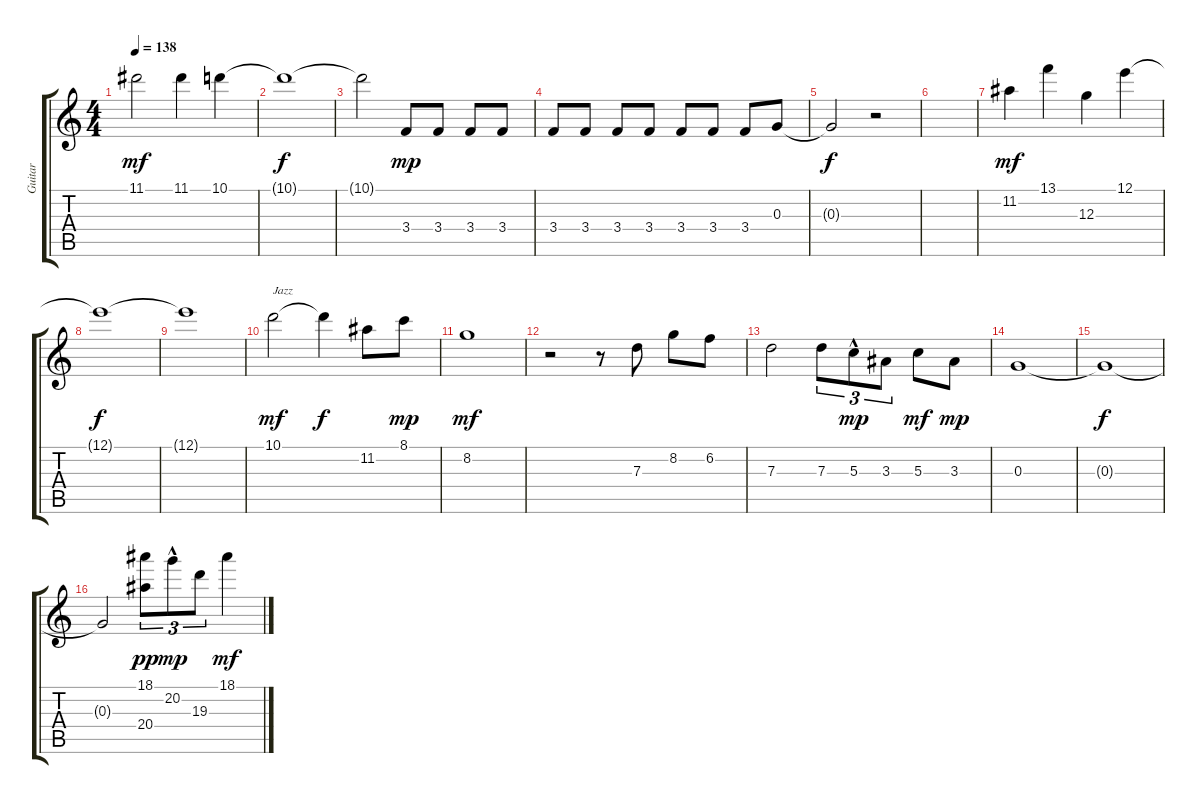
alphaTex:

\track ("Guitar" "Guitar") {instrument electricguitarjazz}
\staff {score tabs}
\tuning (E4 B3 G3 D3 A2 E2) {hide}
\ts (4 4)
\tempo 138
\clef g2
\ks c
11.1.2{dy mf} 11.1.4 10.1.4 |
10.1{t}.1{dy f} |
10.1{t}.2 3.4.8{dy mp} 3.4.8 3.4.8 3.4.8 |
3.4.8 3.4.8 3.4.8 3.4.8 3.4.8 3.4.8 3.4.8 0.3.8 |
0.3{t}.2{dy f} r.2 |
|
11.2.4{dy mf} 13.1.4 12.3.4 12.1.4 |
12.1{t}.1{dy f} |
12.1{t}.1 |
10.1.2{txt "Jazz" dy mf volume 14 instrument electricguitarjazz} 10.1{t}.4{dy f} 11.2.8 8.1.8{dy mp} |
8.2.1{dy mf} |
r.2 r.8 7.3.8 8.2.8 6.2.8 |
7.3.2 7.3.8{tu (3 2)} 5.3{hac}.8{tu (3 2) dy mp} 3.3.8{tu (3 2)} 5.3.8{dy mf} 3.3.8{dy mp} |
0.3.1 |
0.3{t}.1{dy f} |
0.3{t}.2 (18.1 20.4).8{tu (3 2) dy pp} 20.2{hac}.8{tu (3 2) dy mp} 19.3.8{tu (3 2)} 18.1.4{dy mf}
